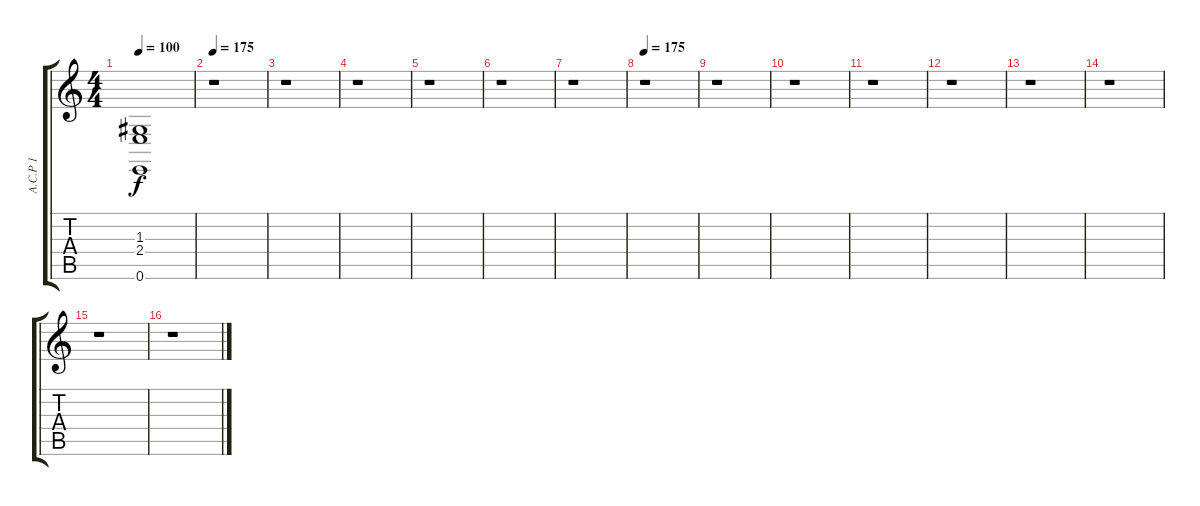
\track ("A.C.P 1" "A.C.P 1") {instrument acousticgrandpiano}
\staff {score tabs}
\tuning (E4 B3 G3 D3 A2 E2) {hide}
\ts (4 4)
\tempo 100
\clef g2
\ks c
(1.3{t} 2.4{t} 0.6{t}).1{dy f} |
\tempo 175
r.1 |
r.1 |
r.1 |
r.1 |
r.1 |
r.1 |
\tempo 175
r.1 |
r.1 |
r.1 |
r.1 |
r.1 |
r.1 |
r.1 |
r.1 |
r.1
